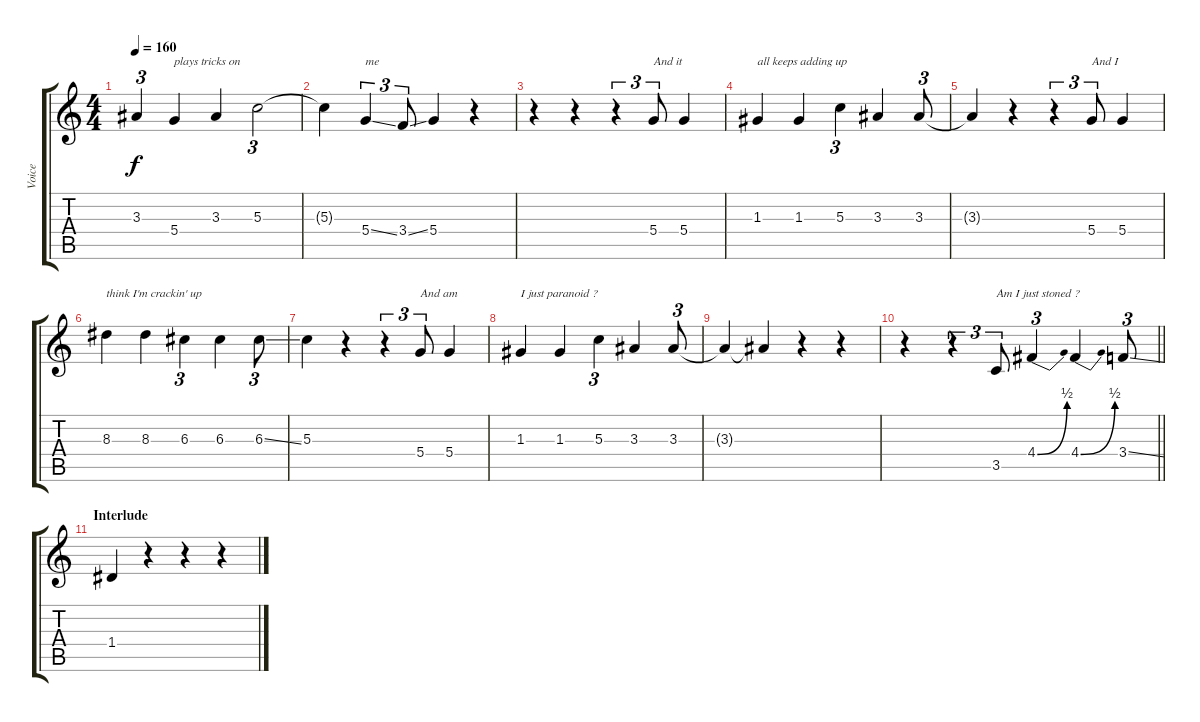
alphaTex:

\track ("Voice" "Voice") {instrument distortionguitar}
\staff {score tabs}
\tuning (E4 B3 G3 D3 A2 E2) {hide}
\ts (4 4)
\tempo 160
\clef g2
\ks c
3.3{t}.4{tu (3 2) dy f} 5.4.4{txt "plays tricks on"} 3.3.4 5.3.2{tu (3 2)} |
5.3{t}.4 5.4{ss}.4{tu (3 2) txt "me"} 3.4{ss}.8{tu (3 2)} 5.4.4 r.4 |
r.4 r.4 r.4{tu (3 2)} 5.4.8{tu (3 2) txt "And it"} 5.4.4 |
1.3.4{txt "all keeps adding up"} 1.3.4 5.3.4{tu (3 2)} 3.3.4 3.3.8{tu (3 2)} |
3.3{t}.4 r.4 r.4{tu (3 2)} 5.4.8{tu (3 2) txt "And I"} 5.4.4 |
8.3.4{txt "think I'm crackin' up"} 8.3.4 6.3.4{tu (3 2)} 6.3.4 6.3{ss}.8{tu (3 2)} |
5.3.4 r.4 r.4{tu (3 2)} 5.4.8{tu (3 2) txt "And am"} 5.4.4 |
1.3.4{txt "I just paranoid ?"} 1.3.4 5.3.4{tu (3 2)} 3.3.4 3.3.8{tu (3 2)} |
3.3{t}.4 3.3{t}.4 r.4 r.4 |
\barLineRight lightlight
r.4 r.4{tu (3 2)} 3.5.8{tu (3 2) txt "Am I just stoned ?"} 4.4{be (bend 0 0 60 2)}.4{tu (3 2)} 4.4{be (bend 0 0 60 2)}.4 3.4{ss}.8{tu (3 2)} |
\section ("" "Interlude")
1.4.4 r.4 r.4 r.4
